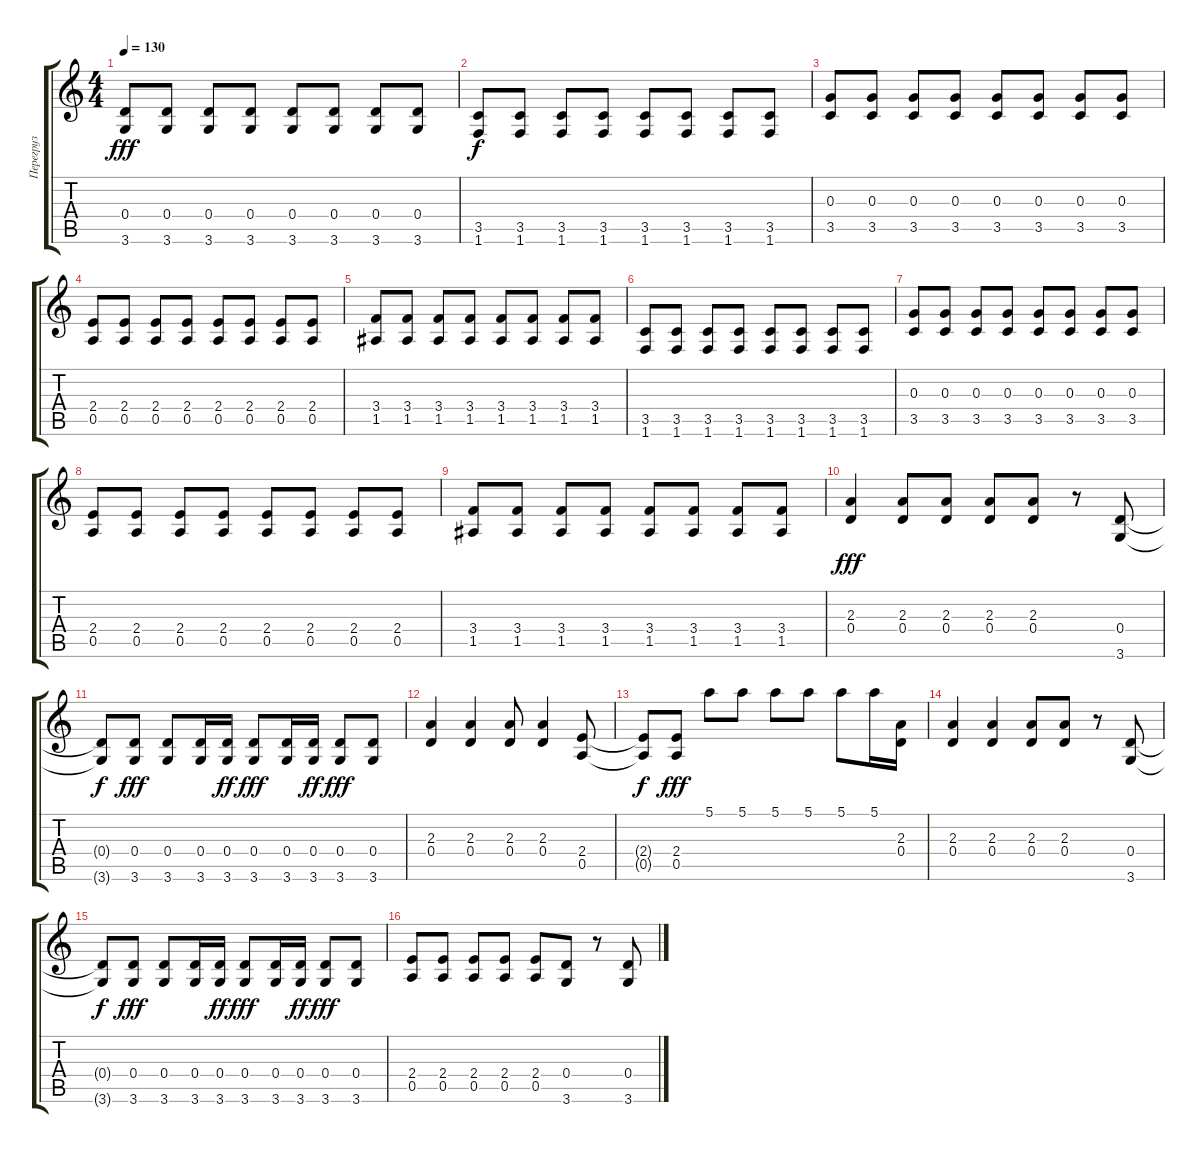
\track ("Перегруз" "Перегруз") {instrument overdrivenguitar}
\staff {score tabs}
\tuning (E4 B3 G3 D3 A2 E2) {hide}
\ts (4 4)
\tempo 130
\clef g2
\ks c
(0.4 3.6).8{dy fff} (0.4 3.6).8 (0.4 3.6).8 (0.4 3.6).8 (0.4 3.6).8 (0.4 3.6).8 (0.4 3.6).8 (0.4 3.6).8 |
(3.5 1.6).8{dy f volume 16} (3.5 1.6).8 (3.5 1.6).8 (3.5 1.6).8 (3.5 1.6).8 (3.5 1.6).8 (3.5 1.6).8 (3.5 1.6).8 |
(0.3 3.5).8 (0.3 3.5).8 (0.3 3.5).8 (0.3 3.5).8 (0.3 3.5).8 (0.3 3.5).8 (0.3 3.5).8 (0.3 3.5).8 |
(2.4 0.5).8 (2.4 0.5).8 (2.4 0.5).8 (2.4 0.5).8 (2.4 0.5).8 (2.4 0.5).8 (2.4 0.5).8 (2.4 0.5).8 |
(3.4 1.5).8 (3.4 1.5).8 (3.4 1.5).8 (3.4 1.5).8 (3.4 1.5).8 (3.4 1.5).8 (3.4 1.5).8 (3.4 1.5).8 |
(3.5 1.6).8{volume 16} (3.5 1.6).8 (3.5 1.6).8 (3.5 1.6).8 (3.5 1.6).8 (3.5 1.6).8 (3.5 1.6).8 (3.5 1.6).8 |
(0.3 3.5).8 (0.3 3.5).8 (0.3 3.5).8 (0.3 3.5).8 (0.3 3.5).8 (0.3 3.5).8 (0.3 3.5).8 (0.3 3.5).8 |
(2.4 0.5).8 (2.4 0.5).8 (2.4 0.5).8 (2.4 0.5).8 (2.4 0.5).8 (2.4 0.5).8 (2.4 0.5).8 (2.4 0.5).8 |
(3.4 1.5).8 (3.4 1.5).8 (3.4 1.5).8 (3.4 1.5).8 (3.4 1.5).8 (3.4 1.5).8 (3.4 1.5).8 (3.4 1.5).8 |
(2.3 0.4).4{dy fff volume 13} (2.3 0.4).8 (2.3 0.4).8 (2.3 0.4).8 (2.3 0.4).8 r.8 (0.4 3.6).8 |
(0.4{t} 3.6{t}).8{dy f} (0.4 3.6).8{dy fff} (0.4 3.6).8 (0.4 3.6).16 (0.4 3.6).16{dy ff} (0.4 3.6).8{dy fff} (0.4 3.6).16 (0.4 3.6).16{dy ff} (0.4 3.6).8{dy fff} (0.4 3.6).8 |
(2.3 0.4).4 (2.3 0.4).4 (2.3 0.4).8 (2.3 0.4).4 (2.4 0.5).8 |
(2.4{t} 0.5{t}).8{dy f} (2.4 0.5).8{dy fff} 5.1.8 5.1.8 5.1.8 5.1.8 5.1.8 5.1.16 (2.3 0.4).16 |
(2.3 0.4).4 (2.3 0.4).4 (2.3 0.4).8 (2.3 0.4).8 r.8 (0.4 3.6).8 |
(0.4{t} 3.6{t}).8{dy f} (0.4 3.6).8{dy fff} (0.4 3.6).8 (0.4 3.6).16 (0.4 3.6).16{dy ff} (0.4 3.6).8{dy fff} (0.4 3.6).16 (0.4 3.6).16{dy ff} (0.4 3.6).8{dy fff} (0.4 3.6).8 |
(2.4 0.5).8 (2.4 0.5).8 (2.4 0.5).8 (2.4 0.5).8 (2.4 0.5).8 (0.4 3.6).8 r.8 (0.4 3.6).8
